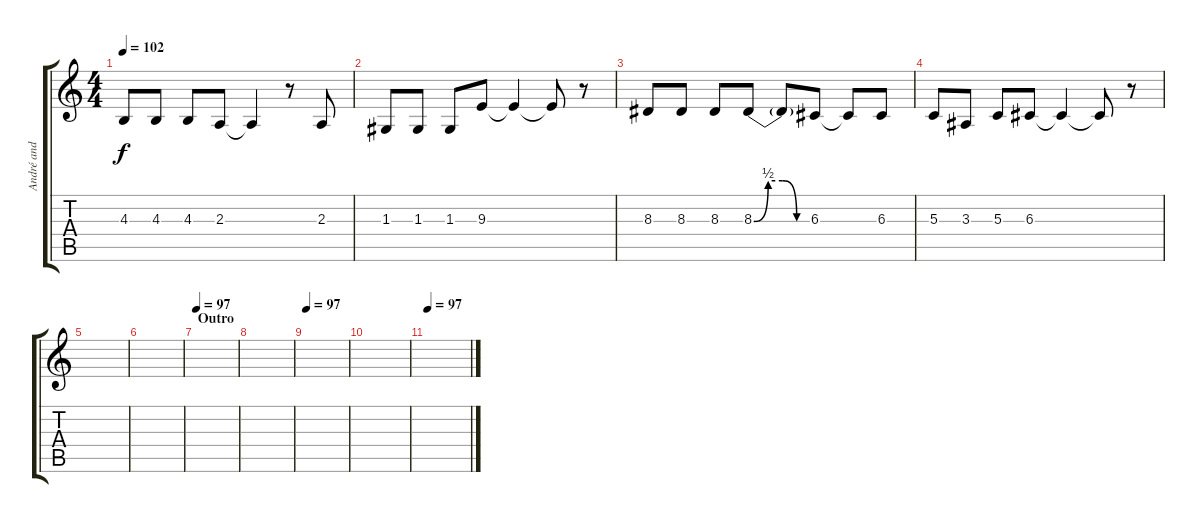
\track ("André and Marcus" "André and ") {instrument choiraahs}
\staff {score tabs}
\tuning (E4 B3 G3 D3 A2 E2) {hide}
\ts (4 4)
\tempo 102
\clef g2
\ks c
4.3.8{dy f} 4.3.8 4.3.8 2.3.8 2.3{t}.4 r.8 2.3.8 |
1.3.8 1.3.8 1.3.8 9.3.8 9.3{t}.4 9.3{t}.8 r.8 |
8.3.8 8.3.8 8.3.8 8.3{be (custom 0 0 15 2 30 2 45 0 60 0)}.8 8.3{t}.8 6.3.8 6.3{t}.8 6.3.8 |
5.3.8 3.3.8 5.3.8 6.3.8 6.3{t}.4 6.3{t}.8 r.8 |
|
|
\section ("" "Outro")
\tempo 97
|
|
\tempo 97
|
|
\tempo 97
